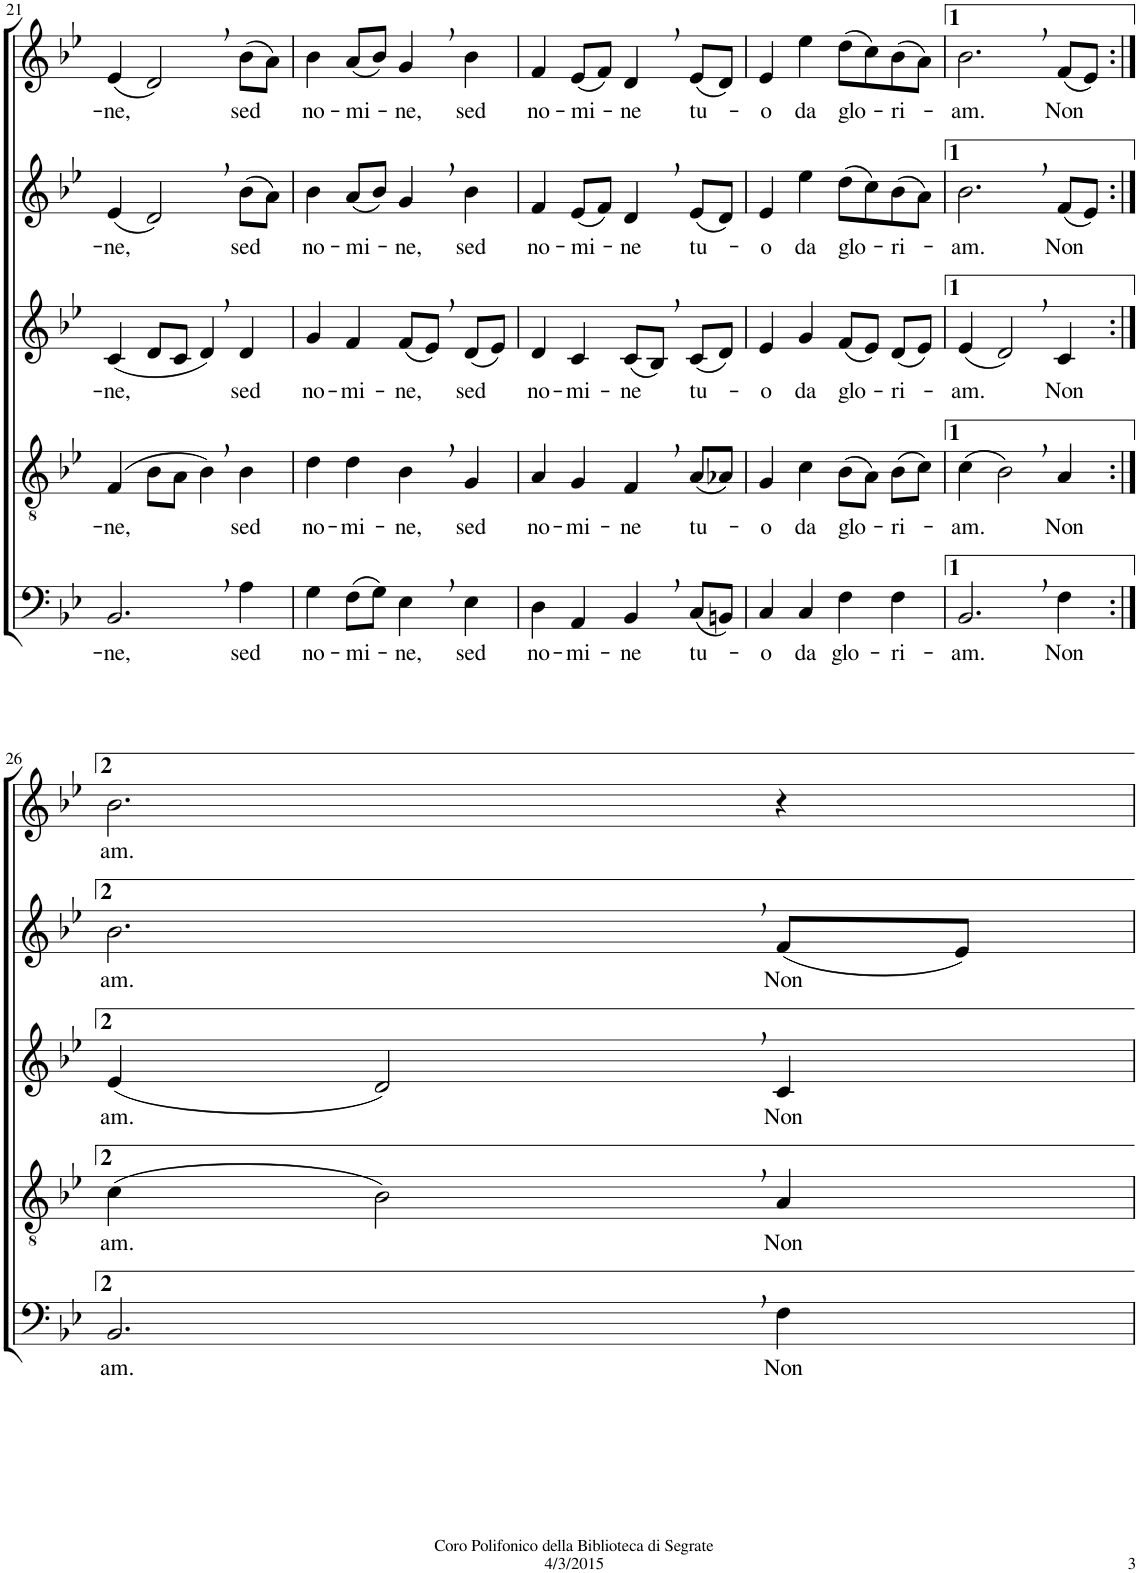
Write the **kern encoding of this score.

**kern	**text	**kern	**text	**kern	**text	**kern	**text	**kern	**text
*part5	*part5	*part4	*part4	*part3	*part3	*part2	*part2	*part1	*part1
*staff5	*staff5	*staff4	*staff4	*staff3	*staff3	*staff2	*staff2	*staff1	*staff1
*I"Bassi	*	*I"Tenori	*	*I"Contralti	*	*I"Soprani II	*	*I"Soprani I	*
!!LO:PB:g=z
*clefF4	*	*clefGv2	*	*clefG2	*	*clefG2	*	*clefG2	*
*	*	*	*	*	*	*Trd1c2	*	*Trd1c2	*
*k[b-e-]	*	*k[b-e-]	*	*k[b-e-]	*	*k[b-e-]	*	*k[b-e-]	*
*B-:	*	*B-:	*	*B-:	*	*B-:	*	*B-:	*
*M4/4	*	*M4/4	*	*M4/4	*	*M4/4	*	*M4/4	*
=21	=21	=21	=21	=21	=21	=21	=21	=21	=21
!	!LO:LY:b	!	!LO:LY:b	!	!LO:LY:b	!	!LO:LY:b	!	!LO:LY:b
2.BB-,/	-ne,	(4F/	-ne,	(4c/	-ne,	(4e-/	-ne,	(4e-/	-ne,
.	.	8B-\L	.	8d/L	.	2d,/)	.	2d,/)	.
.	.	8A\J	.	8c/J	.	.	.	.	.
.	.	4B-,\)	.	4d,/)	.	.	.	.	.
!	!LO:LY:b	!	!LO:LY:b	!	!LO:LY:b	!	!LO:LY:b	!	!LO:LY:b
4A\	sed	4B-\	sed	4d/	sed	(8b-\L	sed	(8b-\L	sed
.	.	.	.	.	.	8a\J)	.	8a\J)	.
=22	=22	=22	=22	=22	=22	=22	=22	=22	=22
!	!LO:LY:b	!	!LO:LY:b	!	!LO:LY:b	!	!LO:LY:b	!	!LO:LY:b
4G\	no-	4d\	no-	4g/	no-	4b-\	no-	4b-\	no-
!	!LO:LY:b	!	!LO:LY:b	!	!LO:LY:b	!	!LO:LY:b	!	!LO:LY:b
(8F\L	-mi-	4d\	-mi-	4f/	-mi-	(8a/L	-mi-	(8a/L	-mi-
8G\J)	.	.	.	.	.	8b-/J)	.	8b-/J)	.
!	!LO:LY:b	!	!LO:LY:b	!	!LO:LY:b	!	!LO:LY:b	!	!LO:LY:b
4E-,\	-ne,	4B-,\	-ne,	(8f/L	-ne,	4g,/	-ne,	4g,/	-ne,
.	.	.	.	8e-,/J)	.	.	.	.	.
!	!LO:LY:b	!	!LO:LY:b	!	!LO:LY:b	!	!LO:LY:b	!	!LO:LY:b
4E-\	sed	4G/	sed	(8d/L	sed	4b-\	sed	4b-\	sed
.	.	.	.	8e-/J)	.	.	.	.	.
=23	=23	=23	=23	=23	=23	=23	=23	=23	=23
!	!LO:LY:b	!	!LO:LY:b	!	!LO:LY:b	!	!LO:LY:b	!	!LO:LY:b
4D\	no-	4A/	no-	4d/	no-	4f/	no-	4f/	no-
!	!LO:LY:b	!	!LO:LY:b	!	!LO:LY:b	!	!LO:LY:b	!	!LO:LY:b
4AA/	-mi-	4G/	-mi-	4c/	-mi-	(8e-/L	-mi-	(8e-/L	-mi-
.	.	.	.	.	.	8f/J)	.	8f/J)	.
!	!LO:LY:b	!	!LO:LY:b	!	!LO:LY:b	!	!LO:LY:b	!	!LO:LY:b
4BB-,/	-ne	4F,/	-ne	(8c/L	-ne	4d,/	-ne	4d,/	-ne
.	.	.	.	8B-,/J)	.	.	.	.	.
!	!LO:LY:b	!	!LO:LY:b	!	!LO:LY:b	!	!LO:LY:b	!	!LO:LY:b
(8C/L	tu-	(8A/L	tu-	(8c/L	tu-	(8e-/L	tu-	(8e-/L	tu-
8BBn/J)	.	8A-X/J)	.	8d/J)	.	8d/J)	.	8d/J)	.
=24	=24	=24	=24	=24	=24	=24	=24	=24	=24
!	!LO:LY:b	!	!LO:LY:b	!	!LO:LY:b	!	!LO:LY:b	!	!LO:LY:b
4C/	-o	4G/	-o	4e-/	-o	4e-/	-o	4e-/	-o
!	!LO:LY:b	!	!LO:LY:b	!	!LO:LY:b	!	!LO:LY:b	!	!LO:LY:b
4C/	da	4c\	da	4g/	da	4ee-\	da	4ee-\	da
!	!LO:LY:b	!	!LO:LY:b	!	!LO:LY:b	!	!LO:LY:b	!	!LO:LY:b
4F\	glo-	(8B-\L	glo-	(8f/L	glo-	(8dd\L	glo-	(8dd\L	glo-
.	.	8A\J)	.	8e-/J)	.	8cc\)	.	8cc\)	.
!	!LO:LY:b	!	!LO:LY:b	!	!LO:LY:b	!	!LO:LY:b	!	!LO:LY:b
4F\	-ri-	(8B-\L	-ri-	(8d/L	-ri-	(8b-\	-ri-	(8b-\	-ri-
.	.	8c\J)	.	8e-/J)	.	8a\J)	.	8a\J)	.
=25	=25	=25	=25	=25	=25	=25	=25	=25	=25
!	!LO:LY:b	!	!LO:LY:b	!	!LO:LY:b	!	!LO:LY:b	!	!LO:LY:b
2.BB-,/	-am.	(4c\	-am.	(4e-/	-am.	2.b-,\	-am.	2.b-,\	-am.
.	.	2B-,\)	.	2d,/)	.	.	.	.	.
!	!LO:LY:b	!	!LO:LY:b	!	!LO:LY:b	!	!LO:LY:b	!	!LO:LY:b
4F\	Non	4A/	Non	4c/	Non	(8f/L	Non	(8f/L	Non
.	.	.	.	.	.	8e-/J)	.	8e-/J)	.
!!LO:LB:g=z
=26:|!	=26:|!	=26:|!	=26:|!	=26:|!	=26:|!	=26:|!	=26:|!	=26:|!	=26:|!
!	!LO:LY:b	!	!LO:LY:b	!	!LO:LY:b	!	!LO:LY:b	!	!LO:LY:b
2.BB-,/	am.	(4c\	am.	(4e-/	am.	2.b-,\	am.	2.b-\	am.
.	.	2B-,\)	.	2d,/)	.	.	.	.	.
!	!LO:LY:b	!	!LO:LY:b	!	!LO:LY:b	!	!LO:LY:b	!	!
4F\	Non	4A/	Non	4c/	Non	(8f/L	Non	4r	.
.	.	.	.	.	.	8e-/J)	.	.	.
=	=	=	=	=	=	=	=	=	=
*-	*-	*-	*-	*-	*-	*-	*-	*-	*-
